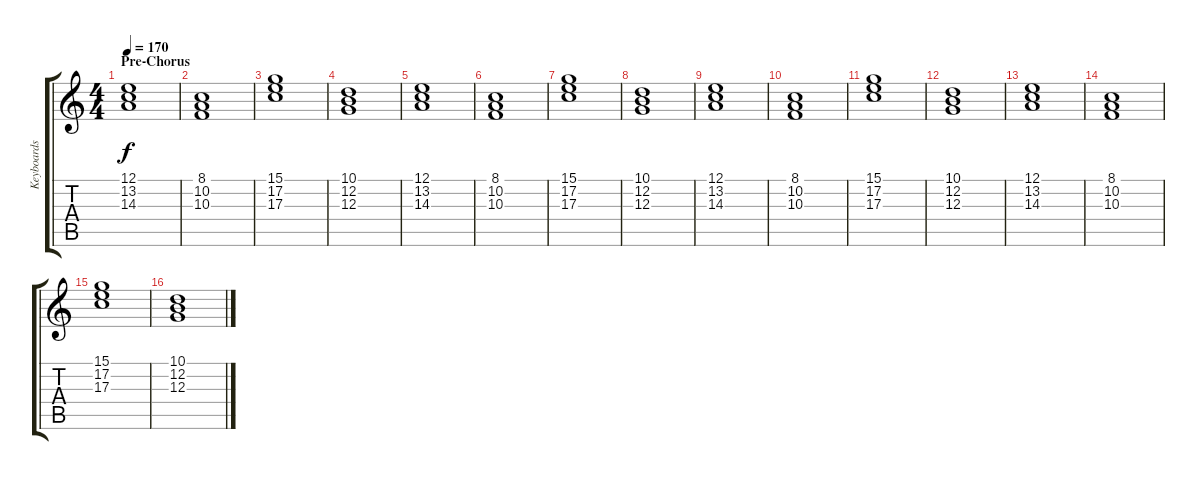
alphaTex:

\track ("Keyboards" "Keyboards") {instrument stringensemble1}
\staff {score tabs}
\tuning (E4 B3 G3 D3 A2 E2) {hide}
\ts (4 4)
\section ("" "Pre-Chorus")
\tempo 170
\clef g2
\ks c
(12.1 13.2 14.3).1{dy f} |
(8.1 10.2 10.3).1 |
(15.1 17.2 17.3).1 |
(10.1 12.2 12.3).1 |
(12.1 13.2 14.3).1 |
(8.1 10.2 10.3).1 |
(15.1 17.2 17.3).1 |
(10.1 12.2 12.3).1 |
(12.1 13.2 14.3).1 |
(8.1 10.2 10.3).1 |
(15.1 17.2 17.3).1 |
(10.1 12.2 12.3).1 |
(12.1 13.2 14.3).1 |
(8.1 10.2 10.3).1 |
(15.1 17.2 17.3).1 |
(10.1 12.2 12.3).1
